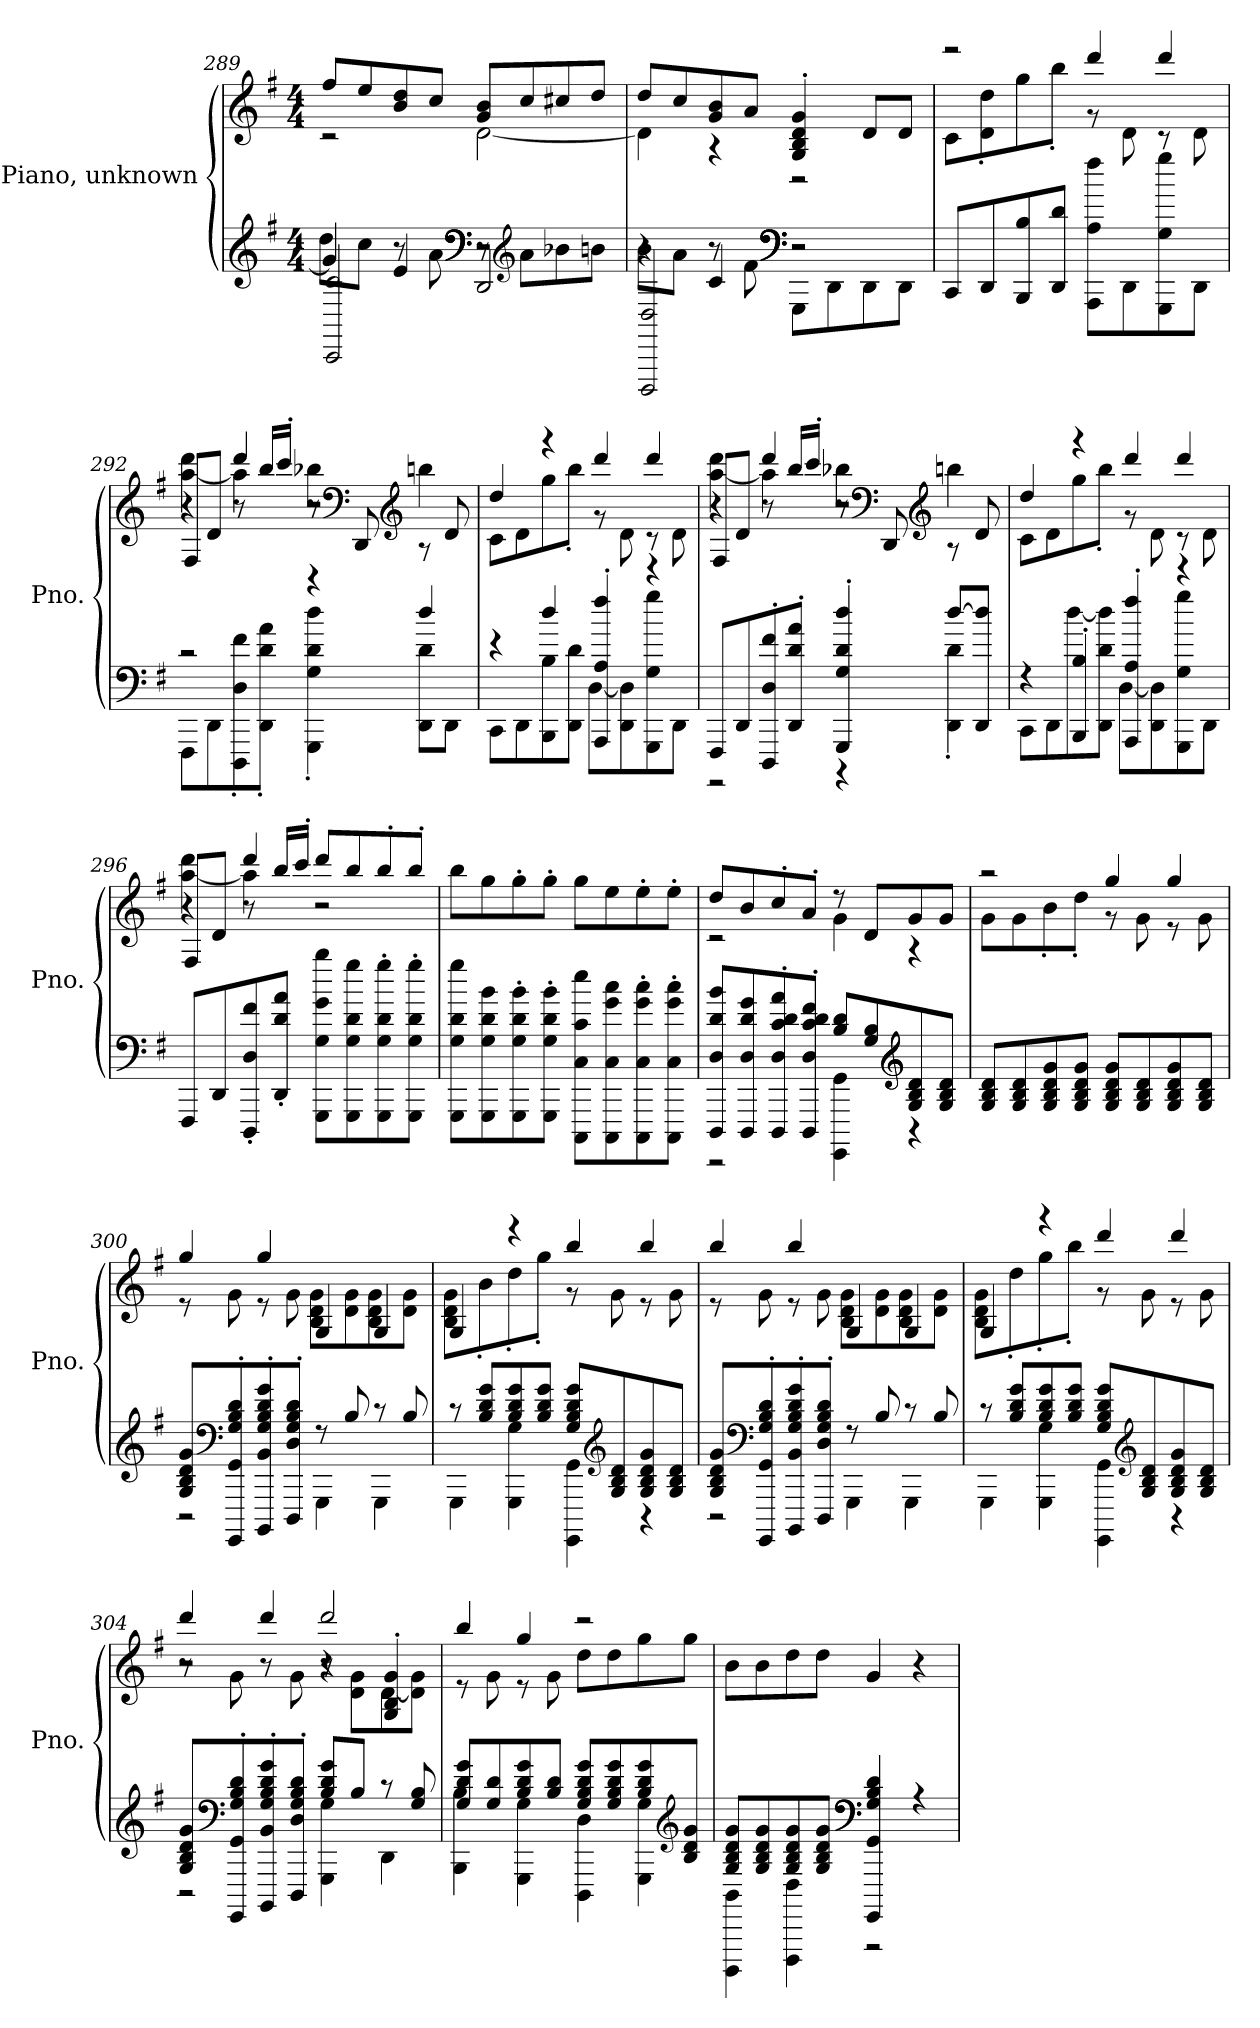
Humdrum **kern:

**kern	**kern
*part1	*part1
*staff2	*staff1
*I"Piano, unknown	*
*I'Pno.	*
*clefG2	*clefG2
*k[f#]	*k[f#]
*M4/4	*M4/4
=289	=289
*^	*^
*	*^	*	*
4g/]	8dd\L	2CC/ 2c/	8ff#/L	2r
.	8cc\J	.	8ee/	.
4e/	8r	.	8b/ 8dd/	.
.	8a\	.	8cc/J	.
*clefF4	*	*	*	*
2r	8r	2DD/	8g/ 8b/L	[2d\
*clefG2	*	*	*	*
.	8a\L	.	8cc/	.
.	8b-X\	.	8cc#X/	.
.	8bn\J	.	8dd/J	.
!!LO:LB:g=z	!!
=290	=290	=290	=290	=290
4r	8b\L	2DDD/ 2D/	8dd/L	4d\]
.	8a\J	.	8cc/	.
4c/	8r	.	8g/ 8b/	4r
.	8f#\	.	8a/J	.
*clefF4	*	*	*	*
2r	8GGG\L	2r	4G/' 4B/' 4d/' 4g/'	2r
.	8DD\	.	.	.
.	8DD\	.	8d/L	.
.	8DD\J	.	8d/J	.
*v	*v	*v	*	*
=291	=291	=291
8CC/L	2r	8c\L
8DD/	.	8d\' 8dd\'
8BBB/ 8B/	.	8gg\
8DD/ 8d/J	.	8bb'\J
8AAA\ 8A\ 8ff#\L	4ddd/	8r
8DD\	.	8d\
8GGG\ 8G\ 8gg\	4ddd/	8r
8DD\J	.	8d\
=292	=292	=292
*^	*	*^
2r	8FFF#\L	4r	[4aa\ 4ddd\	8F#/L
.	8DD\	.	.	8d/J
.	8DDD\' 8D\' 8f#\'	4ddd/	4aa\]	8r
.	8DD\' 8d\' 8a\'J	.	.	16bb/LL
.	.	.	.	16ccc'/JJ
4r	4GGG\' 4G\' 4d\' 4dd\'	2r	4bb-X\	8r
*	*	*clefF4	*	*
.	.	.	.	8DD/
*	*	*clefG2	*	*
4dd/	8DD\ 8d\L	.	4bbn\	8r
.	8DD\J	.	.	8d/
*	*	*	*v	*v
!!LO:LB:g=z
=293	=293	=293	=293
4r	8CC\L	4dd/	8c\L
.	8DD\	.	8d\
4dd/	8BBB\ 8B\	4r	8gg\
.	8DD\ 8d\J	.	8bb'\J
4AAA/' 4A/' 4ff#/'	[8D\L	4ddd/	8r
.	8DD\ 8D\]	.	8d\
4r	8GGG\ 8G\ 8gg\	4ddd/	8r
.	8DD\J	.	8d\
=294	=294	=294	=294
*	*	*	*^
8FFF#/L	2r	4r	[4aa\ 4ddd\	8F#/L
8DD/	.	.	.	8d/J
8DDD/' 8D/' 8f#/'	.	4ddd/	4aa\]	8r
8DD/' 8d/' 8a/'J	.	.	.	16bb/LL
.	.	.	.	16ccc'/JJ
4GGG/' 4G/' 4d/' 4dd/'	4r	2r	4bb-X\	8r
*	*	*clefF4	*	*
.	.	.	.	8DD/
*	*	*clefG2	*	*
[8dd/L	4DD\' 4d\'	.	4bbn\	8r
8DD/ 8dd/]J	.	.	.	8d/
*	*	*	*v	*v
=295	=295	=295	=295
4r	8CC\L	4dd/	8c\L
.	8DD\	.	8d\
4BBB/' 4B/'	[8dd\	4r	8gg\
.	8DD\ 8d\ 8dd\]J	.	8bb'\J
4AAA/' 4A/' 4ff#/'	[8D\L	4ddd/	8r
.	8DD\ 8D\]	.	8d\
4r	8GGG\ 8G\ 8gg\	4ddd/	8r
.	8DD\J	.	8d\
*v	*v	*	*
!!LO:LB:g=z
=296	=296	=296
*	*	*^
8FFF#/L	4r	[4aa\ 4ddd\	8F#/L
8DD/	.	.	8d/J
8DDD/' 8D/' 8f#/'	4ddd/	4aa\]	8r
8DD/' 8d/' 8a/'J	.	.	16bb/LL
.	.	.	16ccc'/JJ
8GGG\ 8G\ 8g\ 8bb\L	2r	2r	8ddd/L
8GGG\ 8G\ 8d\ 8gg\	.	.	8bb/
8GGG\' 8G\' 8d\' 8gg\'	.	.	8bb'/
8GGG\' 8G\' 8d\' 8gg\'J	.	.	8bb'/J
*	*v	*v	*v
=297	=297
8GGG\ 8G\ 8d\ 8gg\L	8bb\L
8GGG\ 8G\ 8d\ 8b\	8gg\
8GGG\' 8G\' 8d\' 8b\'	8gg'\
8GGG\' 8G\' 8d\' 8b\'J	8gg'\J
8CCC\ 8C\ 8c\ 8ee\L	8gg\L
8CCC\ 8C\ 8g\ 8cc\	8ee\
8CCC\' 8C\' 8g\' 8cc\'	8ee'\
8CCC\' 8C\' 8g\' 8cc\'J	8ee'\J
=298	=298
*^	*^
8DDD/ 8D/ 8d/ 8b/L	2r	8dd/L	2r
8DDD/ 8D/ 8d/ 8g/	.	8b/	.
8DDD/' 8D/' 8c/' 8d/' 8a/'	.	8cc'/	.
8DDD/' 8D/' 8c/' 8d/' 8f#/'J	.	8a'/J	.
8B/ 8d/L	4GGGG\ 4GG\	8r	4g\
8G/ 8B/	.	8d/L	.
*clefG2	*	*	*
8G/ 8B/ 8d/	4r	8g/	4r
8G/ 8B/ 8d/J	.	8g/J	.
*v	*v	*	*
!!LO:LB:g=z	!!
=299	=299	=299
8G/ 8B/ 8d/L	2r	8g\L
8G/ 8B/ 8d/	.	8g\
8G/ 8B/ 8d/ 8g/	.	8b'\
8G/ 8B/ 8d/ 8g/J	.	8dd'\J
8G/ 8B/ 8d/ 8g/L	4gg/	8r
8G/ 8B/ 8d/	.	8g\
8G/ 8B/ 8d/ 8g/	4gg/	8r
8G/ 8B/ 8d/J	.	8g\
=300	=300	=300
*^	*	*
8G/ 8B/ 8d/ 8g/L	2r	4gg/	8r
*clefF4	*	*	*
8GGGG/' 8GG/' 8G/' 8B/' 8d/'	.	.	8g\
8BBBB/' 8BB/' 8G/' 8B/' 8d/' 8g/'	.	4gg/	8r
8DDD/' 8D/' 8G/' 8B/' 8d/'J	.	.	8g\
8r	4GGG\	4G/	8B\ 8d\ 8g\L
8B/	.	.	8d\ 8g\
8r	4GGG\	4G/	8B\ 8d\ 8g\
8B/	.	.	8d\ 8g\J
=301	=301	=301	=301
8r	4GGG\	4G/	8B\ 8d\ 8g\L
8B/ 8d/ 8g/L	.	.	8b'\
8B/ 8d/ 8g/	4GGG\ 4G\	4r	8dd'\
8B/ 8d/ 8g/J	.	.	8gg'\J
8G/ 8B/ 8d/ 8g/L	4GGGG\ 4GG\	4bb/	8r
*clefG2	*	*	*
8G/ 8B/ 8d/	.	.	8g\
8G/ 8B/ 8d/ 8g/	4r	4bb/	8r
8G/ 8B/ 8d/J	.	.	8g\
!!LO:LB:g=z	!!
=302	=302	=302	=302
8G/ 8B/ 8d/ 8g/L	2r	4bb/	8r
*clefF4	*	*	*
8GGGG/' 8GG/' 8G/' 8B/' 8d/'	.	.	8g\
8BBBB/' 8BB/' 8G/' 8B/' 8d/' 8g/'	.	4bb/	8r
8DDD/' 8D/' 8G/' 8B/' 8d/'J	.	.	8g\
8r	4GGG\	4G/	8B\ 8d\ 8g\L
8B/	.	.	8d\ 8g\
8r	4GGG\	4G/	8B\ 8d\ 8g\
8B/	.	.	8d\ 8g\J
=303	=303	=303	=303
8r	4GGG\	4G/	8B\ 8d\ 8g\L
8B/ 8d/ 8g/L	.	.	8dd'\
8B/ 8d/ 8g/	4GGG\ 4G\	4r	8gg'\
8B/ 8d/ 8g/J	.	.	8bb'\J
8G/ 8B/ 8d/ 8g/L	4GGGG\ 4GG\	4ddd/	8r
*clefG2	*	*	*
8G/ 8B/ 8d/	.	.	8g\
8G/ 8B/ 8d/ 8g/	4r	4ddd/	8r
8G/ 8B/ 8d/J	.	.	8g\
=304	=304	=304	=304
*	*	*	*^
8G/ 8B/ 8d/ 8g/L	2r	4ddd/	8r	2r
*clefF4	*	*	*	*
8GGGG/' 8GG/' 8G/' 8B/' 8d/'	.	.	8g\	.
8BBBB/' 8BB/' 8G/' 8B/' 8d/' 8g/'	.	4ddd/	8r	.
8DDD/' 8D/' 8G/' 8B/' 8d/'J	.	.	8g\	.
8B/ 8d/ 8g/L	4GGG\ 4G\	2ddd/	8r	4r
8B/J	.	.	8d\ 8g\L	.
8r	4DD\	.	[8d\	4G/' 4B/' 4g/'
8G/ 8B/	.	.	8d\] 8g\J	.
*	*	*	*v	*v
!!LO:PB:g=z
=305	=305	=305	=305
8G/ 8d/ 8g/L	4BBB\ 4B\	4bb/	8r
8G/ 8d/	.	.	8g\
8B/ 8d/ 8g/	4GGG\ 4G\	4gg/	8r
8B/ 8d/J	.	.	8g\
8G/ 8B/ 8d/ 8g/L	4DDD\ 4D\	2r	8dd\L
8G/ 8B/ 8d/ 8g/	.	.	8dd\
8B/ 8d/ 8g/	4GGG\ 4G\	.	8gg\
*clefG2	*	*	*
8B/ 8d/ 8g/J	.	.	8gg\J
*	*	*v	*v
=306	=306	=306
8G/ 8B/ 8d/ 8g/L	4BBBB\ 4BB\	8b\L
8G/ 8B/ 8d/ 8g/	.	8b\
8G/ 8B/ 8d/ 8g/	4DDD\ 4D\	8dd\
8G/ 8B/ 8d/ 8g/J	.	8dd\J
*clefF4	*	*
4GGGG/ 4GG/ 4G/ 4B/ 4d/	2r	4g/
4r	.	4r
*v	*v	*
=	=
*-	*-
